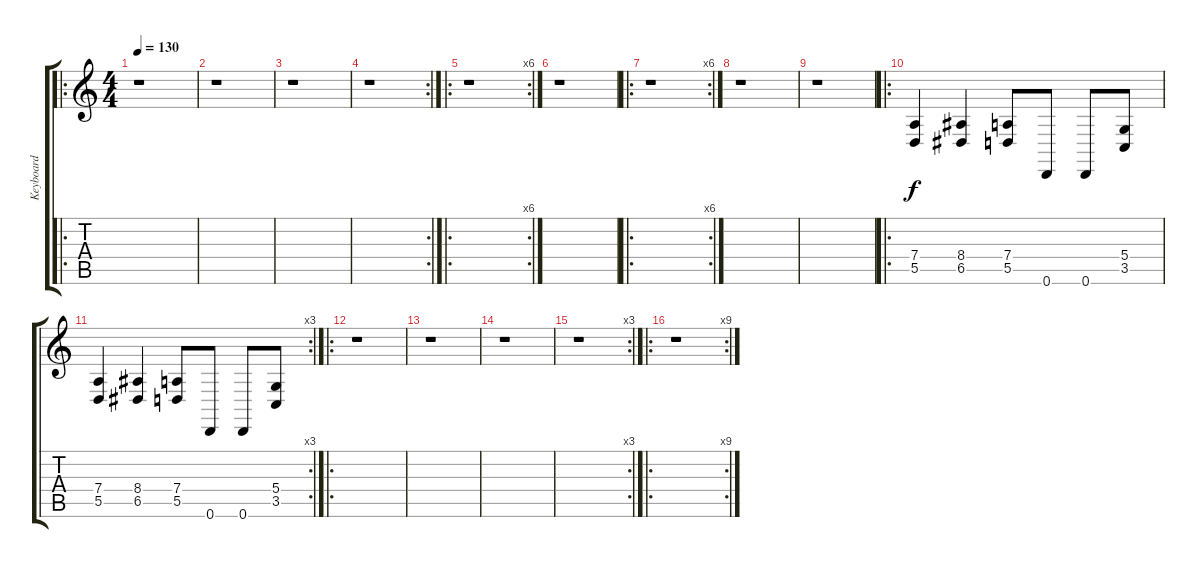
\track ("Keyboard" "Keyboard") {instrument electricpiano1}
\staff {score tabs}
\tuning (E4 B3 G3 D3 A2 D2) {hide}
\ro
\ts (4 4)
\tempo 130
\clef g2
\ks c
r.1{dy f} |
r.1 |
r.1 |
\rc 2
r.1 |
\ro
\rc 6
r.1 |
r.1 |
\ro
\rc 6
r.1 |
r.1 |
r.1 |
\ro
(7.4 5.5).4 (8.4 6.5).4 (7.4 5.5).8 0.6.8 0.6.8 (5.4 3.5).8 |
\rc 3
(7.4 5.5).4 (8.4 6.5).4 (7.4 5.5).8 0.6.8 0.6.8 (5.4 3.5).8 |
\ro
r.1 |
r.1 |
r.1 |
\rc 3
r.1 |
\ro
\rc 9
r.1
